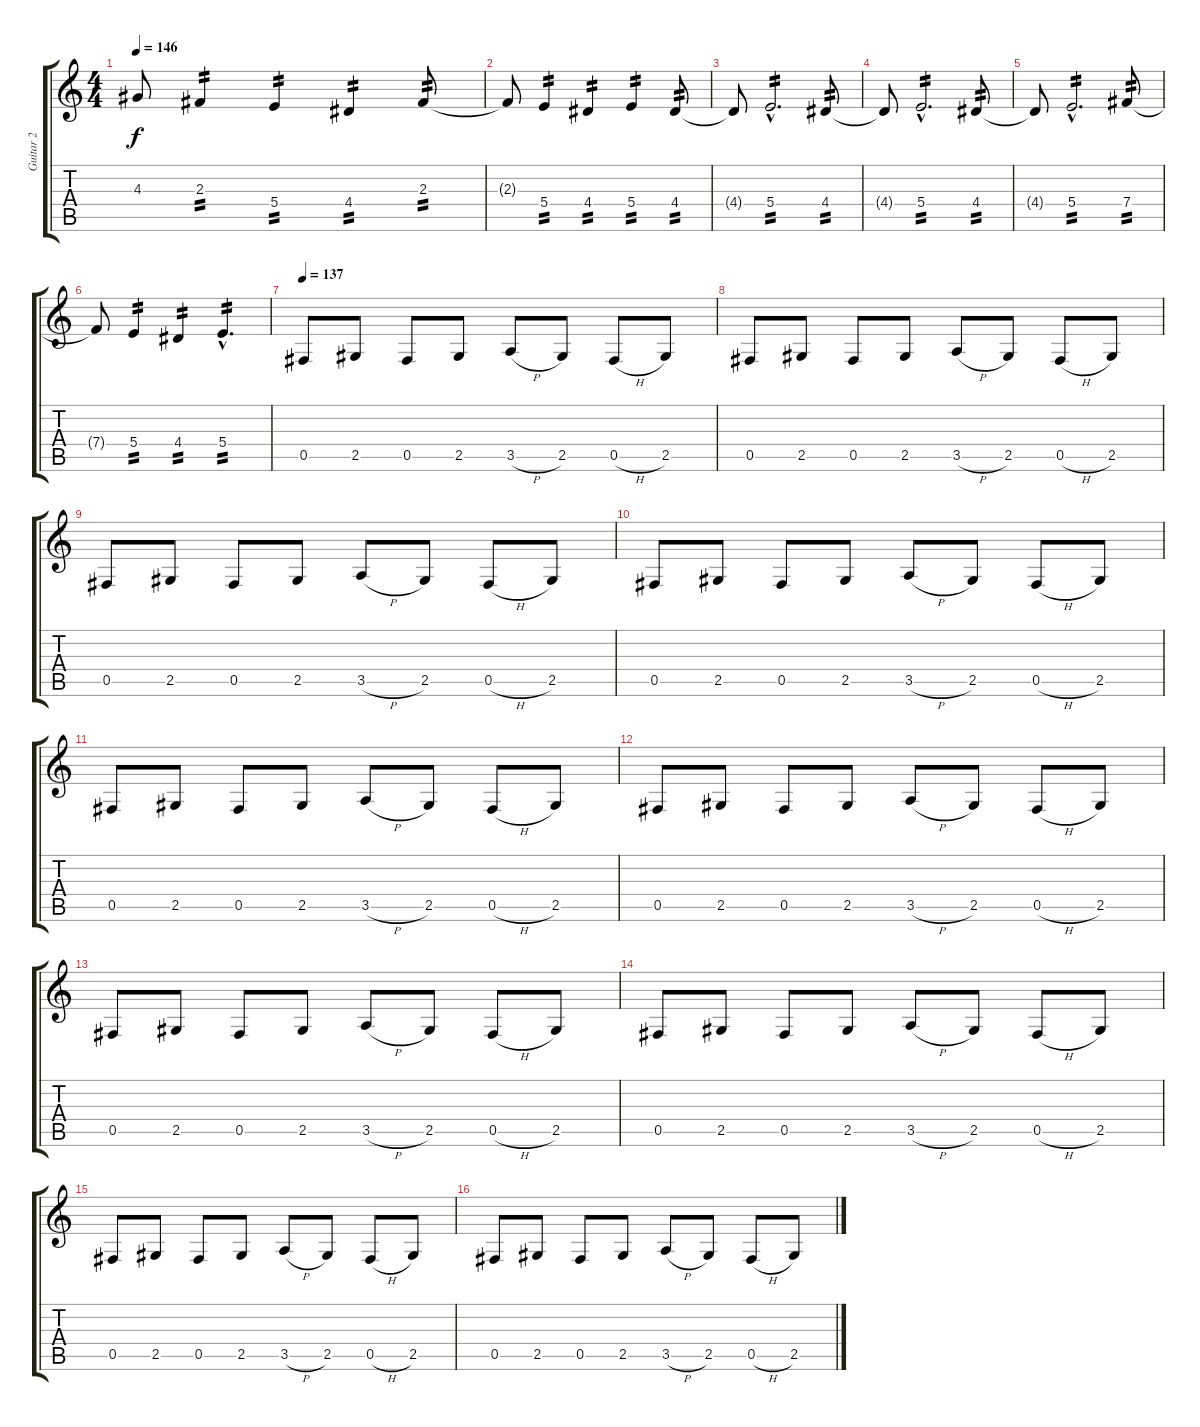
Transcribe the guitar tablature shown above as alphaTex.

\track ("Guitar 2" "Guitar 2") {instrument distortionguitar}
\staff {score tabs}
\tuning (Db4 Ab3 E3 B2 Gb2 B1) {hide}
\ts (4 4)
\tempo 146
\clef g2
\ks c
4.3{t}.8{dy f} 2.3.4{tp 2} 5.4.4{tp 2} 4.4.4{tp 2} 2.3.8{tp 2} |
2.3{t}.8 5.4.4{tp 2} 4.4.4{tp 2} 5.4.4{tp 2} 4.4.8{tp 2} |
4.4{t}.8 5.4{hac}.2{d tp 2} 4.4.8{tp 2} |
4.4{t}.8 5.4{hac}.2{d tp 2} 4.4.8{tp 2} |
4.4{t}.8 5.4{hac}.2{d tp 2} 7.4.8{tp 2} |
7.4{t}.8 5.4.4{tp 2} 4.4.4{tp 2} 5.4{hac}.4{d tp 2} |
\tempo 137
0.5.8 2.5.8 0.5.8 2.5.8 3.5{h}.8 2.5.8 0.5{h}.8 2.5.8 |
0.5.8 2.5.8 0.5.8 2.5.8 3.5{h}.8 2.5.8 0.5{h}.8 2.5.8 |
0.5.8 2.5.8 0.5.8 2.5.8 3.5{h}.8 2.5.8 0.5{h}.8 2.5.8 |
0.5.8 2.5.8 0.5.8 2.5.8 3.5{h}.8 2.5.8 0.5{h}.8 2.5.8 |
0.5.8 2.5.8 0.5.8 2.5.8 3.5{h}.8 2.5.8 0.5{h}.8 2.5.8 |
0.5.8 2.5.8 0.5.8 2.5.8 3.5{h}.8 2.5.8 0.5{h}.8 2.5.8 |
0.5.8 2.5.8 0.5.8 2.5.8 3.5{h}.8 2.5.8 0.5{h}.8 2.5.8 |
0.5.8 2.5.8 0.5.8 2.5.8 3.5{h}.8 2.5.8 0.5{h}.8 2.5.8 |
0.5.8 2.5.8 0.5.8 2.5.8 3.5{h}.8 2.5.8 0.5{h}.8 2.5.8 |
0.5.8 2.5.8 0.5.8 2.5.8 3.5{h}.8 2.5.8 0.5{h}.8 2.5.8
